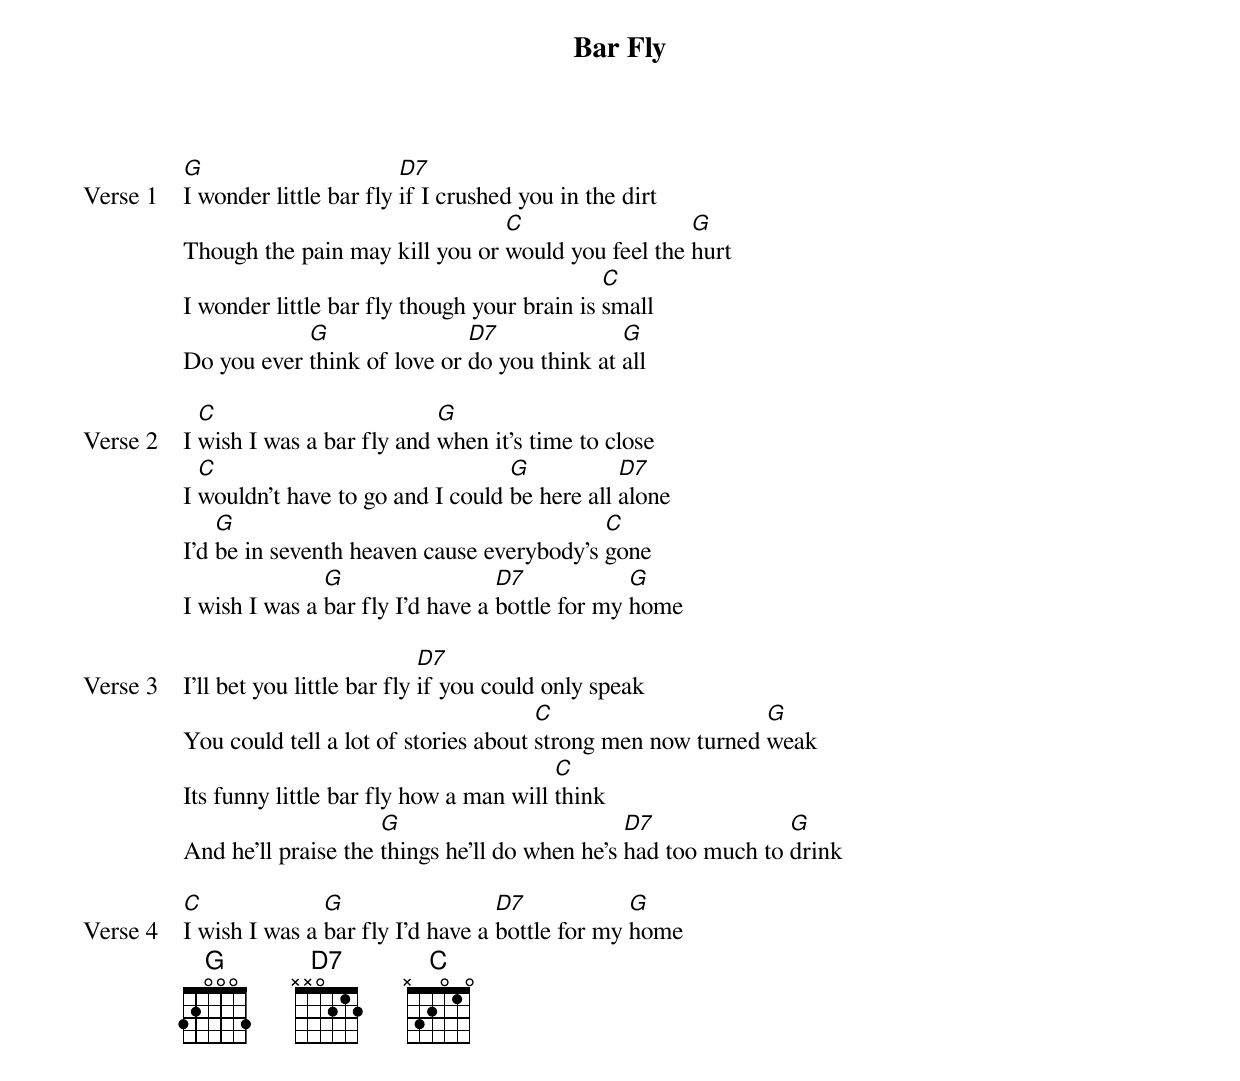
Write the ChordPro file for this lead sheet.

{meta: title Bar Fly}
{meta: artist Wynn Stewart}
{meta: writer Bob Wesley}

{start_of_verse: Verse 1}
[G]I wonder little bar fly [D7]if I crushed you in the dirt
Though the pain may kill you or [C]would you feel the [G]hurt
I wonder little bar fly though your brain is [C]small
Do you ever [G]think of love or [D7]do you think at [G]all
{end_of_verse}

{start_of_verse: Verse 2}
I [C]wish I was a bar fly and [G]when it's time to close
I [C]wouldn't have to go and I could [G]be here all [D7]alone
I'd [G]be in seventh heaven cause everybody's [C]gone
I wish I was a [G]bar fly I'd have a [D7]bottle for my [G]home
{end_of_verse}

{start_of_verse: Verse 3}
I'll bet you little bar fly [D7]if you could only speak
You could tell a lot of stories about [C]strong men now turned [G]weak
Its funny little bar fly how a man will [C]think
And he'll praise the [G]things he'll do when he's [D7]had too much to [G]drink
{end_of_verse}

{start_of_verse: Verse 4}
[C]I wish I was a [G]bar fly I'd have a [D7]bottle for my [G]home
{end_of_verse}
